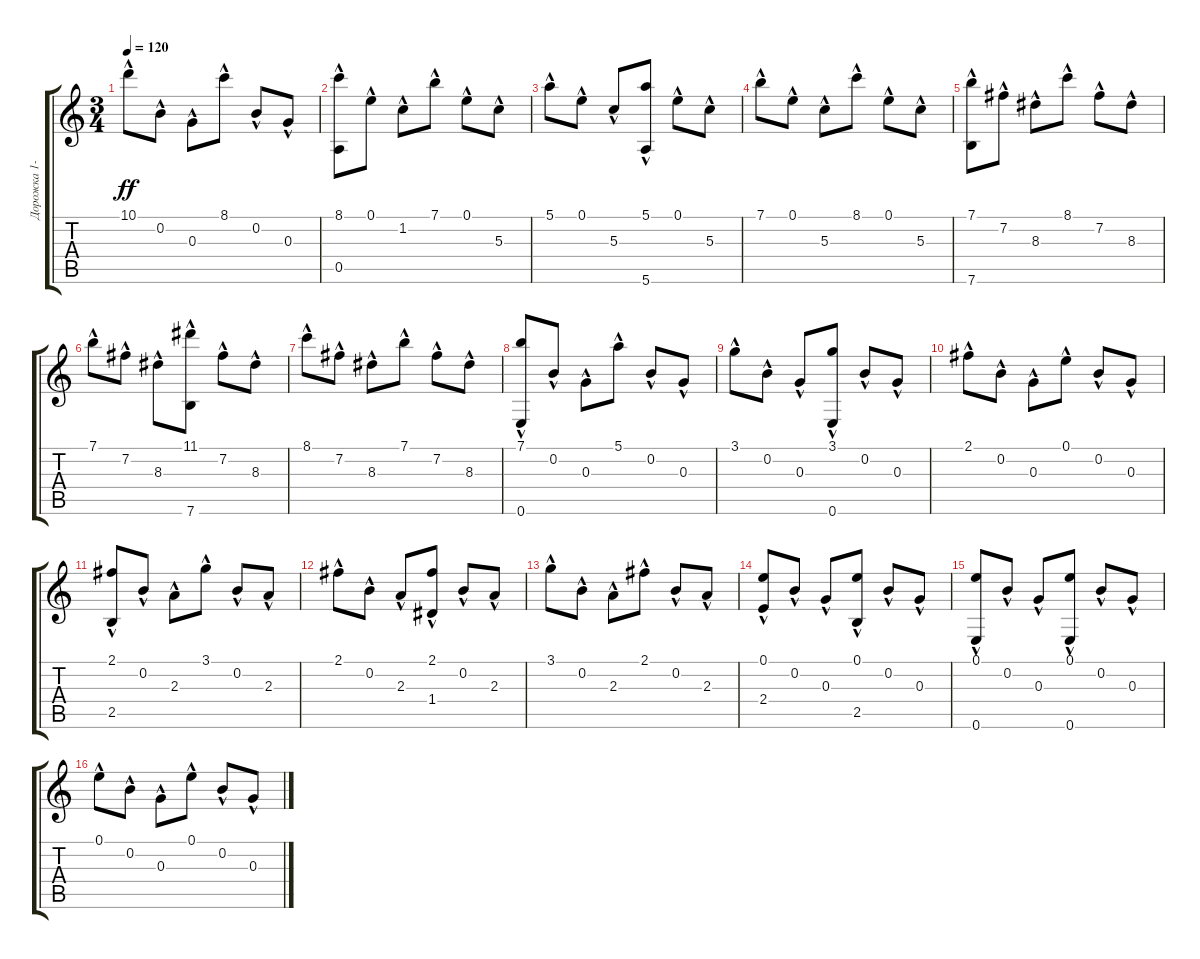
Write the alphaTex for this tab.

\track ("Дорожка 1-2" "Дорожка 1-") {instrument acousticguitarnylon}
\staff {score tabs}
\tuning (E4 B3 G3 D3 A2 E2) {hide}
\ts (3 4)
\tempo 120
\clef g2
\ks c
10.1{hac}.8{dy ff} 0.2{hac}.8 0.3{hac}.8 8.1{hac}.8 0.2{hac}.8 0.3{hac}.8 |
(8.1{hac} 0.5).8 0.1{hac}.8 1.2{hac}.8 7.1{hac}.8 0.1{hac}.8 5.3{hac}.8 |
5.1{hac}.8 0.1{hac}.8 5.3{hac}.8 (5.1{hac} 5.6).8 0.1{hac}.8 5.3{hac}.8 |
7.1{hac}.8 0.1{hac}.8 5.3{hac}.8 8.1{hac}.8 0.1{hac}.8 5.3{hac}.8 |
(7.1{hac} 7.6).8 7.2{hac}.8 8.3{hac}.8 8.1{hac}.8 7.2{hac}.8 8.3{hac}.8 |
7.1{hac}.8 7.2{hac}.8 8.3{hac}.8 (11.1{hac} 7.6).8 7.2{hac}.8 8.3{hac}.8 |
8.1{hac}.8 7.2{hac}.8 8.3{hac}.8 7.1{hac}.8 7.2{hac}.8 8.3{hac}.8 |
(7.1{hac} 0.6).8 0.2{hac}.8 0.3{hac}.8 5.1{hac}.8 0.2{hac}.8 0.3{hac}.8 |
3.1{hac}.8 0.2{hac}.8 0.3{hac}.8 (3.1{hac} 0.6).8 0.2{hac}.8 0.3{hac}.8 |
2.1{hac}.8 0.2{hac}.8 0.3{hac}.8 0.1{hac}.8 0.2{hac}.8 0.3{hac}.8 |
(2.1{hac} 2.5).8 0.2{hac}.8 2.3{hac}.8 3.1{hac}.8 0.2{hac}.8 2.3{hac}.8 |
2.1{hac}.8 0.2{hac}.8 2.3{hac}.8 (2.1{hac} 1.4).8 0.2{hac}.8 2.3{hac}.8 |
3.1{hac}.8 0.2{hac}.8 2.3{hac}.8 2.1{hac}.8 0.2{hac}.8 2.3{hac}.8 |
(0.1{hac} 2.4).8 0.2{hac}.8 0.3{hac}.8 (0.1{hac} 2.5).8 0.2{hac}.8 0.3{hac}.8 |
(0.1{hac} 0.6{hac}).8 0.2{hac}.8 0.3{hac}.8 (0.1{hac} 0.6).8 0.2{hac}.8 0.3{hac}.8 |
0.1{hac}.8 0.2{hac}.8 0.3{hac}.8 0.1{hac}.8 0.2{hac}.8 0.3{hac}.8
